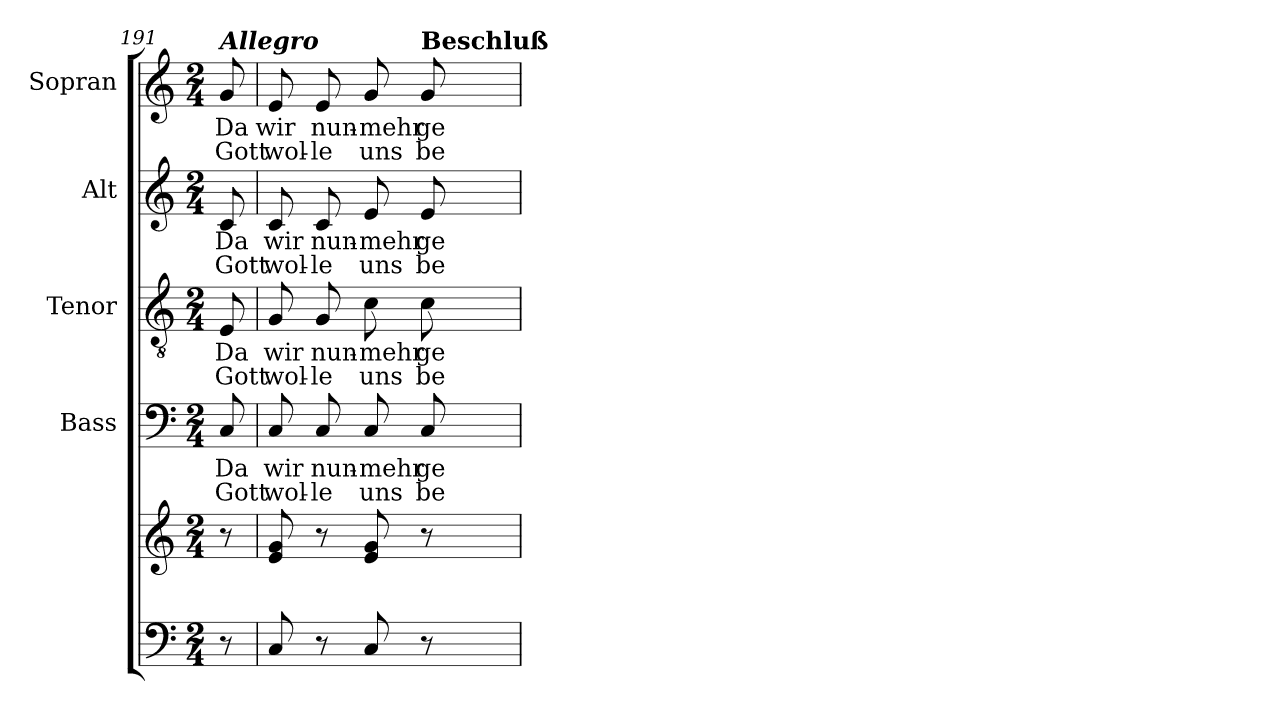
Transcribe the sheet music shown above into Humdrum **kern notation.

**kern	**kern	**kern	**text	**text	**kern	**text	**text	**kern	**text	**text	**kern	**text	**text
*part5	*part5	*part4	*part4	*part4	*part3	*part3	*part3	*part2	*part2	*part2	*part1	*part1	*part1
*staff6	*staff5	*staff4	*staff4	*staff4	*staff3	*staff3	*staff3	*staff2	*staff2	*staff2	*staff1	*staff1	*staff1
*	*	*I"Bass	*	*	*I"Tenor	*	*	*I"Alt	*	*	*I"Sopran	*	*
*	*	*I'B.	*	*	*I'T.	*	*	*I'A.	*	*	*I'S.	*	*
!!LO:PB:g=z
*clefF4	*clefG2	*clefF4	*	*	*clefGv2	*	*	*clefG2	*	*	*clefG2	*	*
*k[]	*k[]	*k[]	*	*	*k[]	*	*	*k[]	*	*	*k[]	*	*
*C:	*C:	*C:	*	*	*C:	*	*	*C:	*	*	*C:	*	*
*M2/4	*M2/4	*M2/4	*	*	*M2/4	*	*	*M2/4	*	*	*M2/4	*	*
=191	=191	=191	=191	=191	=191	=191	=191	=191	=191	=191	=191	=191	=191
!	!	!	!	!	!	!	!	!	!	!	!LO:TX:a:Bi:t=Allegro	!	!
!	!	!	!LO:LY:b	!LO:LY:b	!	!LO:LY:b	!LO:LY:b	!	!LO:LY:b	!LO:LY:b	!	!LO:LY:b	!LO:LY:b
8r	8r	8C/	Da	Gott	8E/	Da	Gott	8c/	Da	Gott	8g/	Da	Gott
=192	=192	=192	=192	=192	=192	=192	=192	=192	=192	=192	=192	=192	=192
!	!	!	!LO:LY:b	!LO:LY:b	!	!LO:LY:b	!LO:LY:b	!	!LO:LY:b	!LO:LY:b	!	!LO:LY:b	!LO:LY:b
8C/	8e/ 8g/	8C/	wir	wol-	8G/	wir	wol-	8c/	wir	wol-	8e/	wir	wol-
!	!	!	!LO:LY:b	!LO:LY:b	!	!LO:LY:b	!LO:LY:b	!	!LO:LY:b	!LO:LY:b	!	!LO:LY:b	!LO:LY:b
8r	8r	8C/	nun-	-le	8G/	nun-	-le	8c/	nun-	-le	8e/	nun-	-le
!	!	!	!LO:LY:b	!LO:LY:b	!	!LO:LY:b	!LO:LY:b	!	!LO:LY:b	!LO:LY:b	!	!LO:LY:b	!LO:LY:b
8C/	8e/ 8g/	8C/	-mehr	uns	8c\	-mehr	uns	8e/	-mehr	uns	8g/	-mehr	uns
!	!	!	!	!	!	!	!	!	!	!	!LO:TX:a:B:t=Beschluß	!	!
!	!	!	!LO:LY:b	!LO:LY:b	!	!LO:LY:b	!LO:LY:b	!	!LO:LY:b	!LO:LY:b	!	!LO:LY:b	!LO:LY:b
8r	8r	8C/	ge-	be-	8c\	ge-	be-	8e/	ge-	be-	8g/	ge-	be-
=	=	=	=	=	=	=	=	=	=	=	=	=	=
*-	*-	*-	*-	*-	*-	*-	*-	*-	*-	*-	*-	*-	*-
